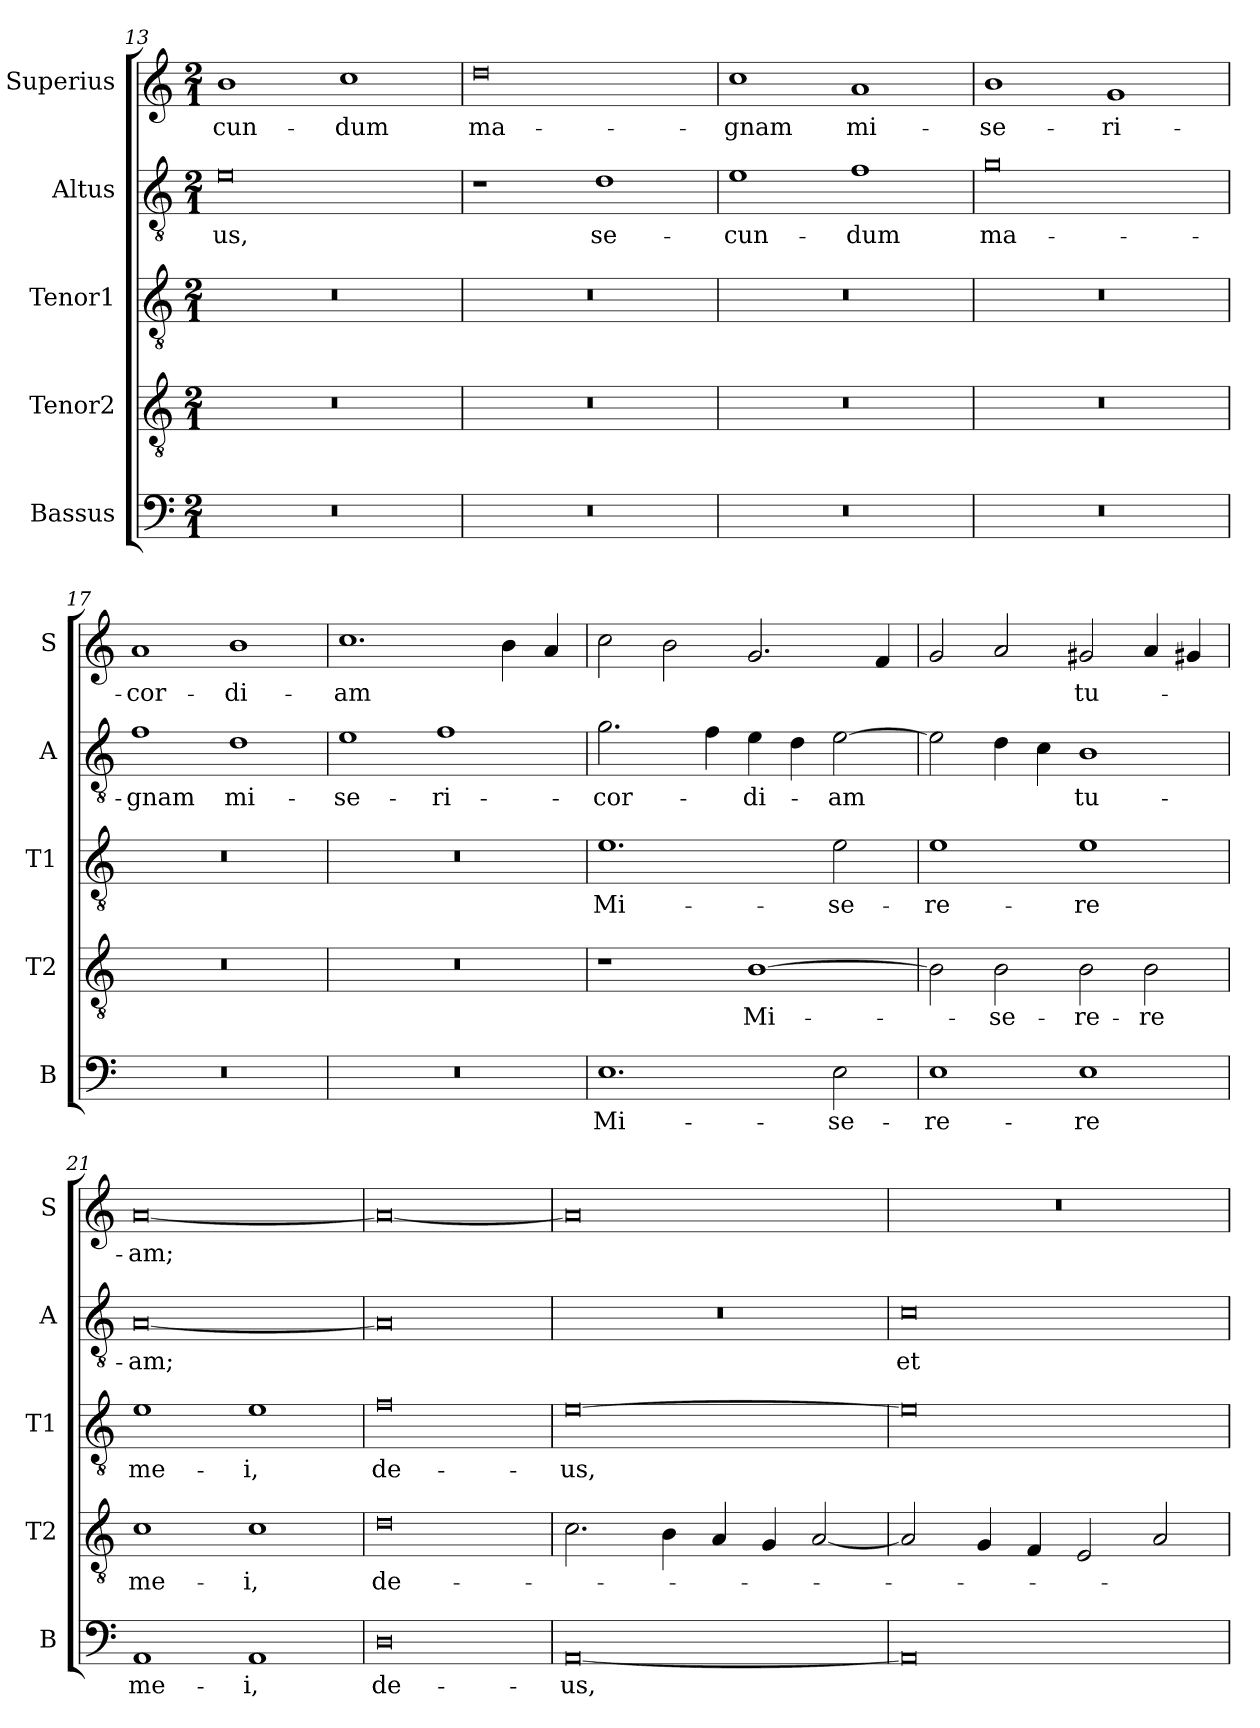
**kern	**text	**kern	**text	**kern	**text	**kern	**text	**kern	**text
*part5	*part5	*part4	*part4	*part3	*part3	*part2	*part2	*part1	*part1
*staff5	*staff5	*staff4	*staff4	*staff3	*staff3	*staff2	*staff2	*staff1	*staff1
*I"Bassus	*	*I"Tenor2	*	*I"Tenor1	*	*I"Altus	*	*I"Superius	*
*I'B	*	*I'T2	*	*I'T1	*	*I'A	*	*I'S	*
*clefF4	*	*clefGv2	*	*clefGv2	*	*clefGv2	*	*clefG2	*
*k[]	*	*k[]	*	*k[]	*	*k[]	*	*k[]	*
*M2/1	*	*M2/1	*	*M2/1	*	*M2/1	*	*M2/1	*
=13	=13	=13	=13	=13	=13	=13	=13	=13	=13
0r	.	0r	.	0r	.	0e	-us,	1b	-cun-
.	.	.	.	.	.	.	.	1cc	-dum
=14	=14	=14	=14	=14	=14	=14	=14	=14	=14
0r	.	0r	.	0r	.	1r	.	0dd	ma-
.	.	.	.	.	.	1d	se-	.	.
=15	=15	=15	=15	=15	=15	=15	=15	=15	=15
0r	.	0r	.	0r	.	1e	-cun-	1cc	-gnam
.	.	.	.	.	.	1f	-dum	1a	mi-
=16	=16	=16	=16	=16	=16	=16	=16	=16	=16
0r	.	0r	.	0r	.	0g	ma-	1b	-se-
.	.	.	.	.	.	.	.	1g	-ri-
=17	=17	=17	=17	=17	=17	=17	=17	=17	=17
0r	.	0r	.	0r	.	1f	-gnam	1a	-cor-
.	.	.	.	.	.	1d	mi-	1b	-di-
=18	=18	=18	=18	=18	=18	=18	=18	=18	=18
0r	.	0r	.	0r	.	1e	-se-	1.cc	-am
.	.	.	.	.	.	1f	-ri-	.	.
.	.	.	.	.	.	.	.	4b	.
.	.	.	.	.	.	.	.	4a	.
=19	=19	=19	=19	=19	=19	=19	=19	=19	=19
1.E	Mi-	1r	.	1.e	Mi-	2.g	-cor-	2cc	.
.	.	.	.	.	.	.	.	2b	.
.	.	.	.	.	.	4f	.	.	.
.	.	[1B	Mi-	.	.	4e	-di-	2.g	.
.	.	.	.	.	.	4d	.	.	.
2E	-se-	.	.	2e	-se-	[2e	-am	.	.
.	.	.	.	.	.	.	.	4f	.
=20	=20	=20	=20	=20	=20	=20	=20	=20	=20
1E	-re-	2B]	.	1e	-re-	2e]	.	2g	.
.	.	2B	-se-	.	.	4d	.	2a	.
.	.	.	.	.	.	4c	.	.	.
1E	-re	2B	-re-	1e	-re	1B	tu-	2g#X	tu-
.	.	2B	-re	.	.	.	.	4a	.
.	.	.	.	.	.	.	.	4g#X	.
=21	=21	=21	=21	=21	=21	=21	=21	=21	=21
1AA	me-	1c	me-	1e	me-	[0A	-am;	[0a	-am;
1AA	-i,	1c	-i,	1e	-i,	.	.	.	.
=22	=22	=22	=22	=22	=22	=22	=22	=22	=22
0D	de-	0d	de-	0f	de-	0A]	.	0a_	.
=23	=23	=23	=23	=23	=23	=23	=23	=23	=23
[0AA	-us,	2.c	.	[0e	-us,	0r	.	0a]	.
.	.	4B	.	.	.	.	.	.	.
.	.	4A	.	.	.	.	.	.	.
.	.	4G	.	.	.	.	.	.	.
.	.	[2A	.	.	.	.	.	.	.
=24	=24	=24	=24	=24	=24	=24	=24	=24	=24
0AA]	.	2A]	.	0e]	.	0c	et	0r	.
.	.	4G	.	.	.	.	.	.	.
.	.	4F	.	.	.	.	.	.	.
.	.	2E	.	.	.	.	.	.	.
.	.	2A	.	.	.	.	.	.	.
=	=	=	=	=	=	=	=	=	=
*-	*-	*-	*-	*-	*-	*-	*-	*-	*-
